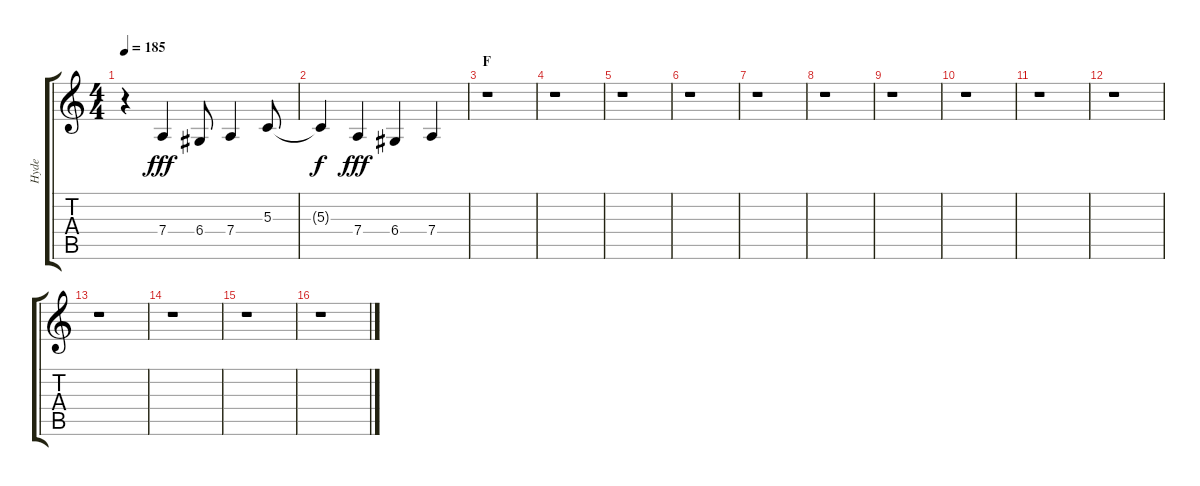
\track ("Hyde" "Hyde") {instrument flute}
\staff {score tabs}
\tuning (E4 B3 G3 D3 A2 E2) {hide}
\ts (4 4)
\tempo 185
\clef g2
\ks c
r.4{dy fff} 7.4.4 6.4.8 7.4.4 5.3.8 |
5.3{t}.4{dy f} 7.4.4{dy fff} 6.4.4 7.4.4 |
\section ("" "F")
r.1 |
r.1 |
r.1 |
r.1 |
r.1 |
r.1 |
r.1 |
r.1 |
r.1 |
r.1 |
r.1 |
r.1 |
r.1 |
r.1
